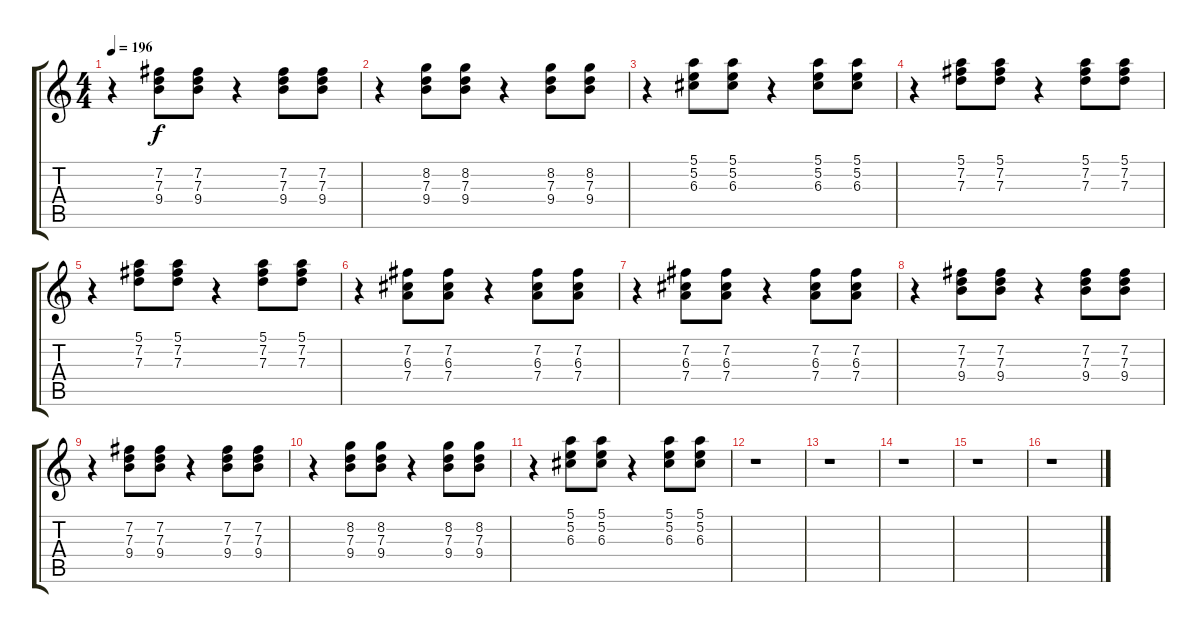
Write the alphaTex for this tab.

\track "" {instrument electricguitarclean}
\staff {score tabs}
\tuning (E4 B3 G3 D3 A2 E2) {hide}
\ts (4 4)
\tempo 196
\clef g2
\ks c
r.4{dy f} (7.2 7.3 9.4).8 (7.2 7.3 9.4).8 r.4 (7.2 7.3 9.4).8 (7.2 7.3 9.4).8 |
r.4 (8.2 7.3 9.4).8 (8.2 7.3 9.4).8 r.4 (8.2 7.3 9.4).8 (8.2 7.3 9.4).8 |
r.4 (5.1 5.2 6.3).8 (5.1 5.2 6.3).8 r.4 (5.1 5.2 6.3).8 (5.1 5.2 6.3).8 |
r.4 (5.1 7.2 7.3).8 (5.1 7.2 7.3).8 r.4 (5.1 7.2 7.3).8 (5.1 7.2 7.3).8 |
r.4 (5.1 7.2 7.3).8 (5.1 7.2 7.3).8 r.4 (5.1 7.2 7.3).8 (5.1 7.2 7.3).8 |
r.4 (7.2 6.3 7.4).8 (7.2 6.3 7.4).8 r.4 (7.2 6.3 7.4).8 (7.2 6.3 7.4).8 |
r.4 (7.2 6.3 7.4).8 (7.2 6.3 7.4).8 r.4 (7.2 6.3 7.4).8 (7.2 6.3 7.4).8 |
r.4 (7.2 7.3 9.4).8 (7.2 7.3 9.4).8 r.4 (7.2 7.3 9.4).8 (7.2 7.3 9.4).8 |
r.4 (7.2 7.3 9.4).8 (7.2 7.3 9.4).8 r.4 (7.2 7.3 9.4).8 (7.2 7.3 9.4).8 |
r.4 (8.2 7.3 9.4).8 (8.2 7.3 9.4).8 r.4 (8.2 7.3 9.4).8 (8.2 7.3 9.4).8 |
r.4 (5.1 5.2 6.3).8 (5.1 5.2 6.3).8 r.4 (5.1 5.2 6.3).8 (5.1 5.2 6.3).8 |
r.1 |
r.1 |
r.1 |
r.1 |
r.1
